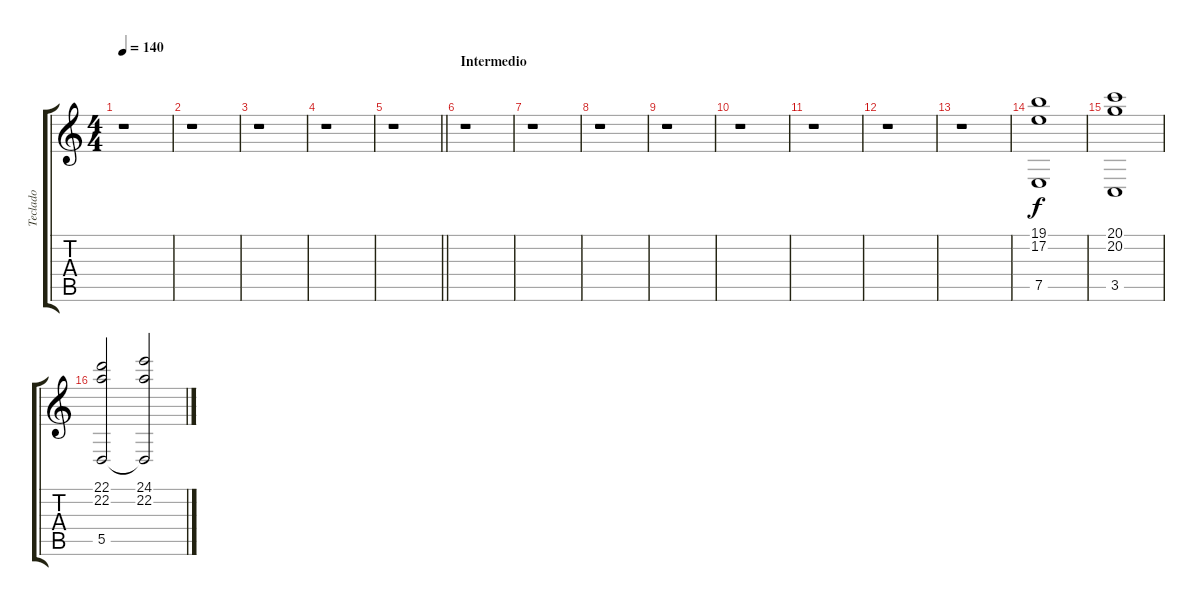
\track ("Teclado" "Teclado") {instrument acousticgrandpiano}
\staff {score tabs}
\tuning (E4 B3 G3 D3 A2 E2) {hide}
\ts (4 4)
\tempo 140
\clef g2
\ks c
r.1{dy f} |
r.1 |
r.1 |
r.1 |
\barLineRight lightlight
r.1 |
\section ("" "Intermedio")
r.1 |
r.1 |
r.1 |
r.1 |
r.1 |
r.1 |
r.1 |
r.1 |
(19.1 17.2 7.5).1{instrument stringensemble2} |
(20.1 20.2 3.5).1{instrument stringensemble1} |
(22.1 22.2 5.5).2 (24.1 22.2 5.5{t}).2
